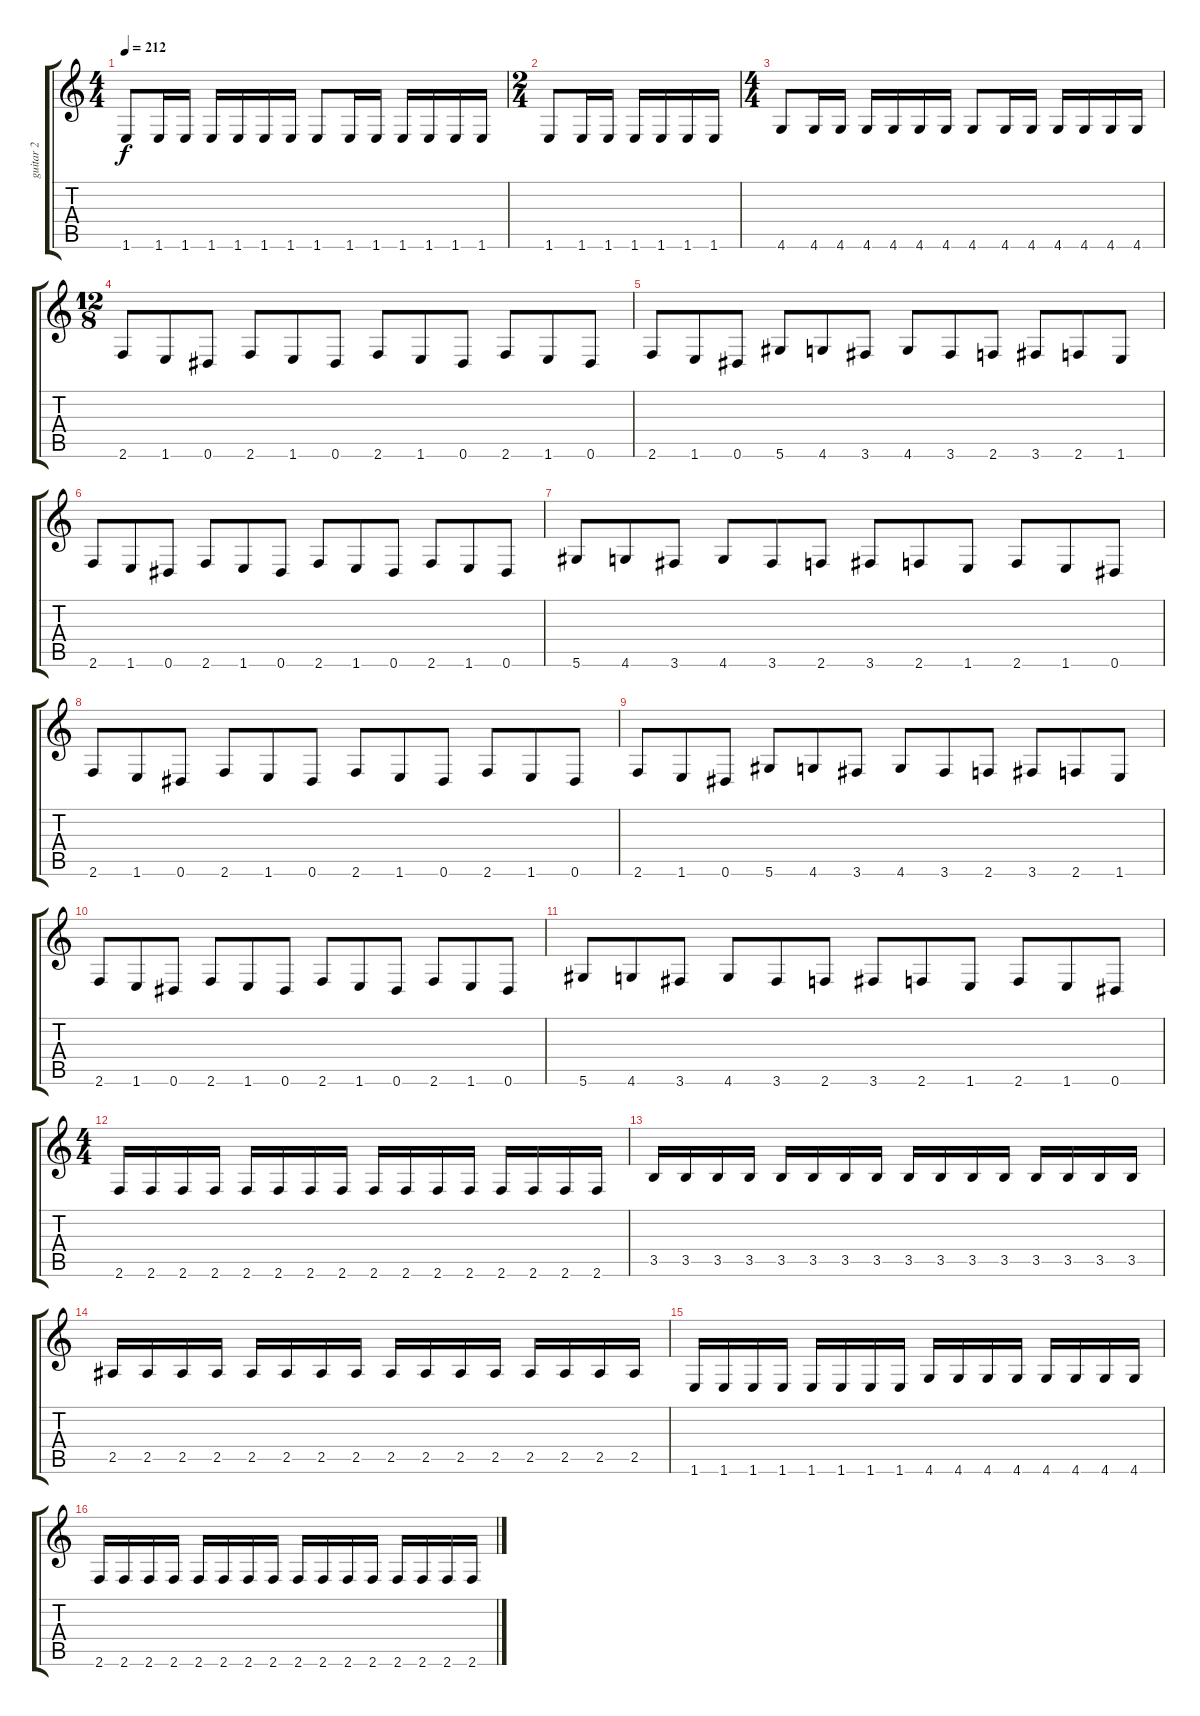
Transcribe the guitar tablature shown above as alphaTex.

\track ("guitar 2" "guitar 2") {instrument distortionguitar}
\staff {score tabs}
\tuning (Eb4 Bb3 Gb3 Db3 Ab2 Eb2) {hide}
\ts (4 4)
\tempo 212
\clef g2
\ks c
1.6.8{dy f} 1.6.16 1.6.16 1.6.16 1.6.16 1.6.16 1.6.16 1.6.8 1.6.16 1.6.16 1.6.16 1.6.16 1.6.16 1.6.16 |
\ts (2 4)
1.6.8 1.6.16 1.6.16 1.6.16 1.6.16 1.6.16 1.6.16 |
\ts (4 4)
4.6.8 4.6.16 4.6.16 4.6.16 4.6.16 4.6.16 4.6.16 4.6.8 4.6.16 4.6.16 4.6.16 4.6.16 4.6.16 4.6.16 |
\ts (12 8)
2.6.8 1.6.8 0.6.8 2.6.8 1.6.8 0.6.8 2.6.8 1.6.8 0.6.8 2.6.8 1.6.8 0.6.8 |
2.6.8 1.6.8 0.6.8 5.6.8 4.6.8 3.6.8 4.6.8 3.6.8 2.6.8 3.6.8 2.6.8 1.6.8 |
2.6.8 1.6.8 0.6.8 2.6.8 1.6.8 0.6.8 2.6.8 1.6.8 0.6.8 2.6.8 1.6.8 0.6.8 |
5.6.8 4.6.8 3.6.8 4.6.8 3.6.8 2.6.8 3.6.8 2.6.8 1.6.8 2.6.8 1.6.8 0.6.8 |
2.6.8 1.6.8 0.6.8 2.6.8 1.6.8 0.6.8 2.6.8 1.6.8 0.6.8 2.6.8 1.6.8 0.6.8 |
2.6.8 1.6.8 0.6.8 5.6.8 4.6.8 3.6.8 4.6.8 3.6.8 2.6.8 3.6.8 2.6.8 1.6.8 |
2.6.8 1.6.8 0.6.8 2.6.8 1.6.8 0.6.8 2.6.8 1.6.8 0.6.8 2.6.8 1.6.8 0.6.8 |
5.6.8 4.6.8 3.6.8 4.6.8 3.6.8 2.6.8 3.6.8 2.6.8 1.6.8 2.6.8 1.6.8 0.6.8 |
\ts (4 4)
2.6.16 2.6.16 2.6.16 2.6.16 2.6.16 2.6.16 2.6.16 2.6.16 2.6.16 2.6.16 2.6.16 2.6.16 2.6.16 2.6.16 2.6.16 2.6.16 |
3.5.16 3.5.16 3.5.16 3.5.16 3.5.16 3.5.16 3.5.16 3.5.16 3.5.16 3.5.16 3.5.16 3.5.16 3.5.16 3.5.16 3.5.16 3.5.16 |
2.5.16 2.5.16 2.5.16 2.5.16 2.5.16 2.5.16 2.5.16 2.5.16 2.5.16 2.5.16 2.5.16 2.5.16 2.5.16 2.5.16 2.5.16 2.5.16 |
1.6.16 1.6.16 1.6.16 1.6.16 1.6.16 1.6.16 1.6.16 1.6.16 4.6.16 4.6.16 4.6.16 4.6.16 4.6.16 4.6.16 4.6.16 4.6.16 |
2.6.16 2.6.16 2.6.16 2.6.16 2.6.16 2.6.16 2.6.16 2.6.16 2.6.16 2.6.16 2.6.16 2.6.16 2.6.16 2.6.16 2.6.16 2.6.16
